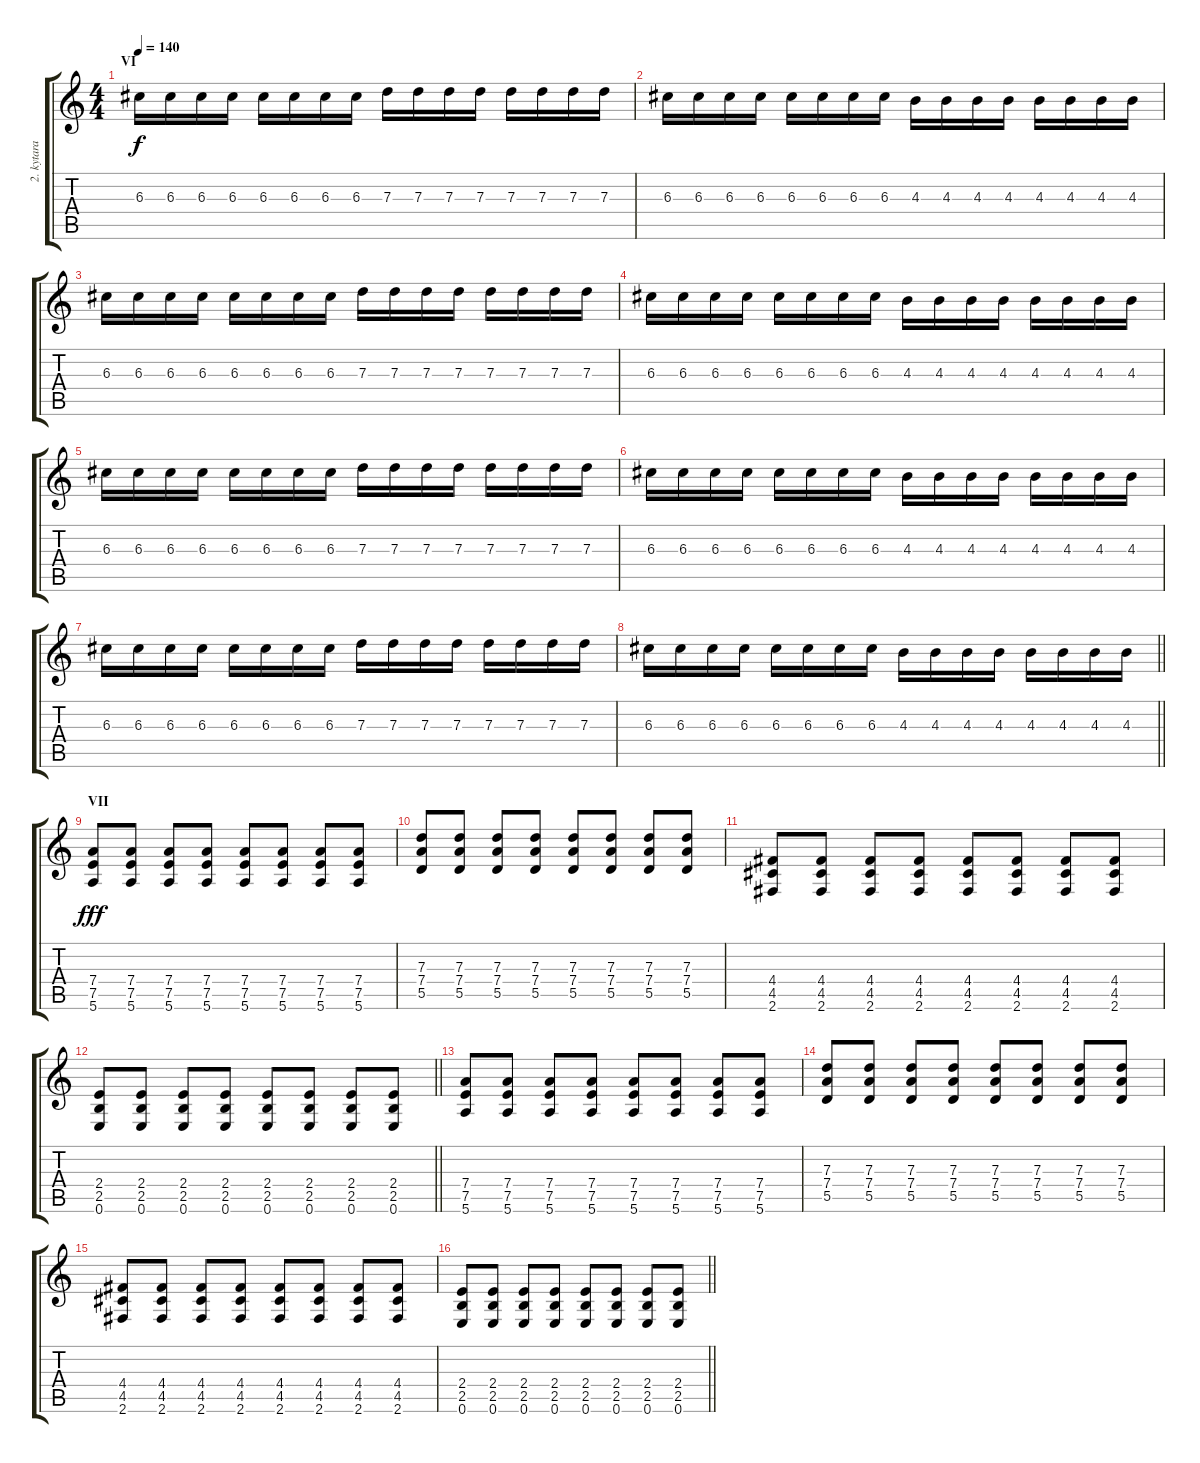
\track ("2. kytara" "2. kytara") {instrument overdrivenguitar}
\staff {score tabs}
\tuning (E4 B3 G3 D3 A2 E2) {hide}
\ts (4 4)
\section ("" "VI")
\tempo 140
\clef g2
\ks c
6.3.16{dy f} 6.3.16 6.3.16 6.3.16 6.3.16 6.3.16 6.3.16 6.3.16 7.3.16 7.3.16 7.3.16 7.3.16 7.3.16 7.3.16 7.3.16 7.3.16 |
6.3.16 6.3.16 6.3.16 6.3.16 6.3.16 6.3.16 6.3.16 6.3.16 4.3.16 4.3.16 4.3.16 4.3.16 4.3.16 4.3.16 4.3.16 4.3.16 |
6.3.16 6.3.16 6.3.16 6.3.16 6.3.16 6.3.16 6.3.16 6.3.16 7.3.16 7.3.16 7.3.16 7.3.16 7.3.16 7.3.16 7.3.16 7.3.16 |
6.3.16 6.3.16 6.3.16 6.3.16 6.3.16 6.3.16 6.3.16 6.3.16 4.3.16 4.3.16 4.3.16 4.3.16 4.3.16 4.3.16 4.3.16 4.3.16 |
6.3.16 6.3.16 6.3.16 6.3.16 6.3.16 6.3.16 6.3.16 6.3.16 7.3.16 7.3.16 7.3.16 7.3.16 7.3.16 7.3.16 7.3.16 7.3.16 |
6.3.16 6.3.16 6.3.16 6.3.16 6.3.16 6.3.16 6.3.16 6.3.16 4.3.16 4.3.16 4.3.16 4.3.16 4.3.16 4.3.16 4.3.16 4.3.16 |
6.3.16 6.3.16 6.3.16 6.3.16 6.3.16 6.3.16 6.3.16 6.3.16 7.3.16 7.3.16 7.3.16 7.3.16 7.3.16 7.3.16 7.3.16 7.3.16 |
\barLineRight lightlight
6.3.16 6.3.16 6.3.16 6.3.16 6.3.16 6.3.16 6.3.16 6.3.16 4.3.16 4.3.16 4.3.16 4.3.16 4.3.16 4.3.16 4.3.16 4.3.16 |
\section ("" "VII")
(7.4 7.5 5.6).8{dy fff} (7.4 7.5 5.6).8 (7.4 7.5 5.6).8 (7.4 7.5 5.6).8 (7.4 7.5 5.6).8 (7.4 7.5 5.6).8 (7.4 7.5 5.6).8 (7.4 7.5 5.6).8 |
(7.3 7.4 5.5).8 (7.3 7.4 5.5).8 (7.3 7.4 5.5).8 (7.3 7.4 5.5).8 (7.3 7.4 5.5).8 (7.3 7.4 5.5).8 (7.3 7.4 5.5).8 (7.3 7.4 5.5).8 |
(4.4 4.5 2.6).8 (4.4 4.5 2.6).8 (4.4 4.5 2.6).8 (4.4 4.5 2.6).8 (4.4 4.5 2.6).8 (4.4 4.5 2.6).8 (4.4 4.5 2.6).8 (4.4 4.5 2.6).8 |
\barLineRight lightlight
(2.4 2.5 0.6).8 (2.4 2.5 0.6).8 (2.4 2.5 0.6).8 (2.4 2.5 0.6).8 (2.4 2.5 0.6).8 (2.4 2.5 0.6).8 (2.4 2.5 0.6).8 (2.4 2.5 0.6).8 |
(7.4 7.5 5.6).8 (7.4 7.5 5.6).8 (7.4 7.5 5.6).8 (7.4 7.5 5.6).8 (7.4 7.5 5.6).8 (7.4 7.5 5.6).8 (7.4 7.5 5.6).8 (7.4 7.5 5.6).8 |
(7.3 7.4 5.5).8 (7.3 7.4 5.5).8 (7.3 7.4 5.5).8 (7.3 7.4 5.5).8 (7.3 7.4 5.5).8 (7.3 7.4 5.5).8 (7.3 7.4 5.5).8 (7.3 7.4 5.5).8 |
(4.4 4.5 2.6).8 (4.4 4.5 2.6).8 (4.4 4.5 2.6).8 (4.4 4.5 2.6).8 (4.4 4.5 2.6).8 (4.4 4.5 2.6).8 (4.4 4.5 2.6).8 (4.4 4.5 2.6).8 |
\barLineRight lightlight
(2.4 2.5 0.6).8 (2.4 2.5 0.6).8 (2.4 2.5 0.6).8 (2.4 2.5 0.6).8 (2.4 2.5 0.6).8 (2.4 2.5 0.6).8 (2.4 2.5 0.6).8 (2.4 2.5 0.6).8
